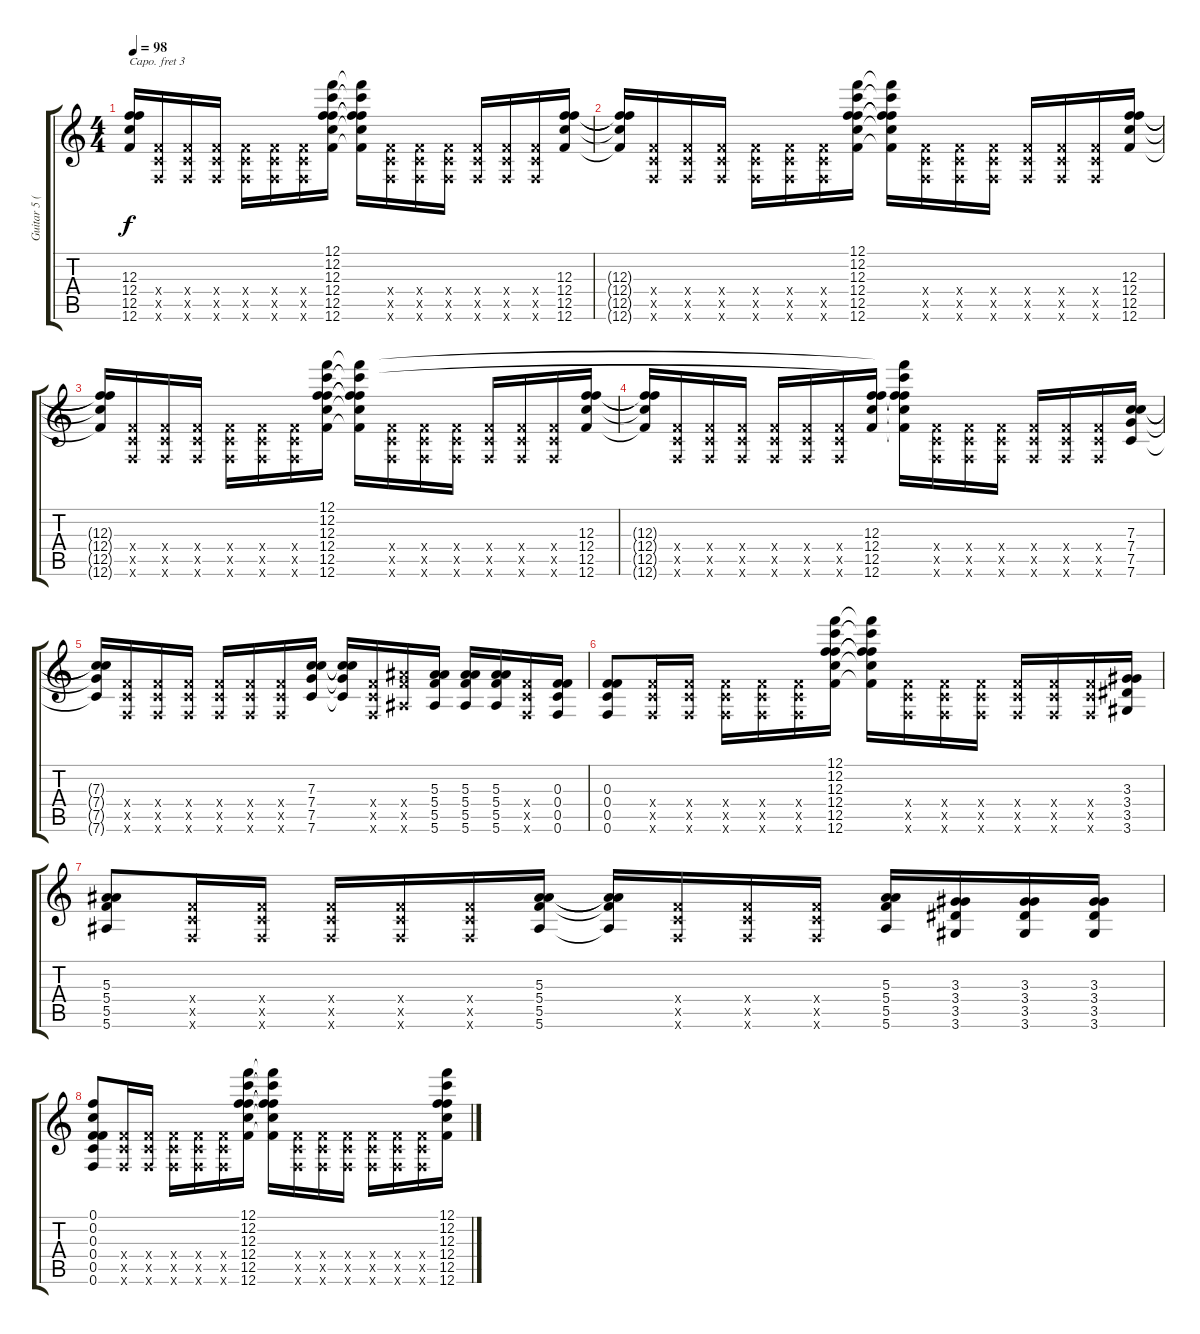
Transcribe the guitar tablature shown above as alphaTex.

\track ("Guitar 5 (acous.)" "Guitar 5 (") {instrument acousticguitarsteel}
\staff {score tabs}
\capo 3
\tuning (D4 A3 D3 D3 A2 D2) {hide}
\ts (4 4)
\tempo 98
\clef g2
\ks c
(12.3{t} 12.4{t} 12.5{t} 12.6{t}).16{dy f} (0.4{x} 0.5{x} 0.6{x}).16 (0.4{x} 0.5{x} 0.6{x}).16 (0.4{x} 0.5{x} 0.6{x}).16 (0.4{x} 0.5{x} 0.6{x}).16 (0.4{x} 0.5{x} 0.6{x}).16 (0.4{x} 0.5{x} 0.6{x}).16 (12.1 12.2 12.3 12.4 12.5 12.6).16 (12.1{t} 12.2{t} 12.3{t} 12.4{t} 12.5{t} 12.6{t}).16 (0.4{x} 0.5{x} 0.6{x}).16 (0.4{x} 0.5{x} 0.6{x}).16 (0.4{x} 0.5{x} 0.6{x}).16 (0.4{x} 0.5{x} 0.6{x}).16 (0.4{x} 0.5{x} 0.6{x}).16 (0.4{x} 0.5{x} 0.6{x}).16 (12.3 12.4 12.5 12.6).16 |
(12.3{t} 12.4{t} 12.5{t} 12.6{t}).16 (0.4{x} 0.5{x} 0.6{x}).16 (0.4{x} 0.5{x} 0.6{x}).16 (0.4{x} 0.5{x} 0.6{x}).16 (0.4{x} 0.5{x} 0.6{x}).16 (0.4{x} 0.5{x} 0.6{x}).16 (0.4{x} 0.5{x} 0.6{x}).16 (12.1 12.2 12.3 12.4 12.5 12.6).16 (12.1{t} 12.2{t} 12.3{t} 12.4{t} 12.5{t} 12.6{t}).16 (0.4{x} 0.5{x} 0.6{x}).16 (0.4{x} 0.5{x} 0.6{x}).16 (0.4{x} 0.5{x} 0.6{x}).16 (0.4{x} 0.5{x} 0.6{x}).16 (0.4{x} 0.5{x} 0.6{x}).16 (0.4{x} 0.5{x} 0.6{x}).16 (12.3 12.4 12.5 12.6).16 |
(12.3{t} 12.4{t} 12.5{t} 12.6{t}).16 (0.4{x} 0.5{x} 0.6{x}).16 (0.4{x} 0.5{x} 0.6{x}).16 (0.4{x} 0.5{x} 0.6{x}).16 (0.4{x} 0.5{x} 0.6{x}).16 (0.4{x} 0.5{x} 0.6{x}).16 (0.4{x} 0.5{x} 0.6{x}).16 (12.1 12.2 12.3 12.4 12.5 12.6).16 (12.1{t} 12.2{t} 12.3{t} 12.4{t} 12.5{t} 12.6{t}).16 (0.4{x} 0.5{x} 0.6{x}).16 (0.4{x} 0.5{x} 0.6{x}).16 (0.4{x} 0.5{x} 0.6{x}).16 (0.4{x} 0.5{x} 0.6{x}).16 (0.4{x} 0.5{x} 0.6{x}).16 (0.4{x} 0.5{x} 0.6{x}).16 (12.3 12.4 12.5 12.6).16 |
(12.3{t} 12.4{t} 12.5{t} 12.6{t}).16 (0.4{x} 0.5{x} 0.6{x}).16 (0.4{x} 0.5{x} 0.6{x}).16 (0.4{x} 0.5{x} 0.6{x}).16 (0.4{x} 0.5{x} 0.6{x}).16 (0.4{x} 0.5{x} 0.6{x}).16 (0.4{x} 0.5{x} 0.6{x}).16 (12.3 12.4 12.5 12.6).16 (12.1{t} 12.2{t} 12.3{t} 12.4{t} 12.5{t} 12.6{t}).16 (0.4{x} 0.5{x} 0.6{x}).16 (0.4{x} 0.5{x} 0.6{x}).16 (0.4{x} 0.5{x} 0.6{x}).16 (0.4{x} 0.5{x} 0.6{x}).16 (0.4{x} 0.5{x} 0.6{x}).16 (0.4{x} 0.5{x} 0.6{x}).16 (7.3 7.4 7.5 7.6).16 |
(7.3{t} 7.4{t} 7.5{t} 7.6{t}).16 (0.4{x} 0.5{x} 0.6{x}).16 (0.4{x} 0.5{x} 0.6{x}).16 (0.4{x} 0.5{x} 0.6{x}).16 (0.4{x} 0.5{x} 0.6{x}).16 (0.4{x} 0.5{x} 0.6{x}).16 (0.4{x} 0.5{x} 0.6{x}).16 (7.3 7.4 7.5 7.6).16 (7.3{t} 7.4{t} 7.5{t} 7.6{t}).16 (0.4{x} 0.5{x} 0.6{x}).16 (5.4{x} 5.5{x} 5.6{x}).16 (5.3 5.4 5.5 5.6).16 (5.3 5.4 5.5 5.6).16 (5.3 5.4 5.5 5.6).16 (0.4{x} 0.5{x} 0.6{x}).16 (0.3 0.4 0.5 0.6).16 |
(0.3 0.4 0.5 0.6).8 (0.4{x} 0.5{x} 0.6{x}).16 (0.4{x} 0.5{x} 0.6{x}).16 (0.4{x} 0.5{x} 0.6{x}).16 (0.4{x} 0.5{x} 0.6{x}).16 (0.4{x} 0.5{x} 0.6{x}).16 (12.1 12.2 12.3 12.4 12.5 12.6).16 (12.1{t} 12.2{t} 12.3{t} 12.4{t} 12.5{t} 12.6{t}).16 (0.4{x} 0.5{x} 0.6{x}).16 (0.4{x} 0.5{x} 0.6{x}).16 (0.4{x} 0.5{x} 0.6{x}).16 (0.4{x} 0.5{x} 0.6{x}).16 (0.4{x} 0.5{x} 0.6{x}).16 (0.4{x} 0.5{x} 0.6{x}).16 (3.3 3.4 3.5 3.6).16 |
(5.3 5.4 5.5 5.6).8 (0.4{x} 0.5{x} 0.6{x}).16 (0.4{x} 0.5{x} 0.6{x}).16 (0.4{x} 0.5{x} 0.6{x}).16 (0.4{x} 0.5{x} 0.6{x}).16 (0.4{x} 0.5{x} 0.6{x}).16 (5.3 5.4 5.5 5.6).16 (5.3{t} 5.4{t} 5.5{t} 5.6{t}).16 (0.4{x} 0.5{x} 0.6{x}).16 (0.4{x} 0.5{x} 0.6{x}).16 (0.4{x} 0.5{x} 0.6{x}).16 (5.3 5.4 5.5 5.6).16 (3.3 3.4 3.5 3.6).16 (3.3 3.4 3.5 3.6).16 (3.3 3.4 3.5 3.6).16 |
(0.1 0.2 0.3 0.4 0.5 0.6).8 (0.4{x} 0.5{x} 0.6{x}).16 (0.4{x} 0.5{x} 0.6{x}).16 (0.4{x} 0.5{x} 0.6{x}).16 (0.4{x} 0.5{x} 0.6{x}).16 (0.4{x} 0.5{x} 0.6{x}).16 (12.1 12.2 12.3 12.4 12.5 12.6).16 (12.1{t} 12.2{t} 12.3{t} 12.4{t} 12.5{t} 12.6{t}).16 (0.4{x} 0.5{x} 0.6{x}).16 (0.4{x} 0.5{x} 0.6{x}).16 (0.4{x} 0.5{x} 0.6{x}).16 (0.4{x} 0.5{x} 0.6{x}).16 (0.4{x} 0.5{x} 0.6{x}).16 (0.4{x} 0.5{x} 0.6{x}).16 (12.1 12.2 12.3 12.4 12.5 12.6).16
